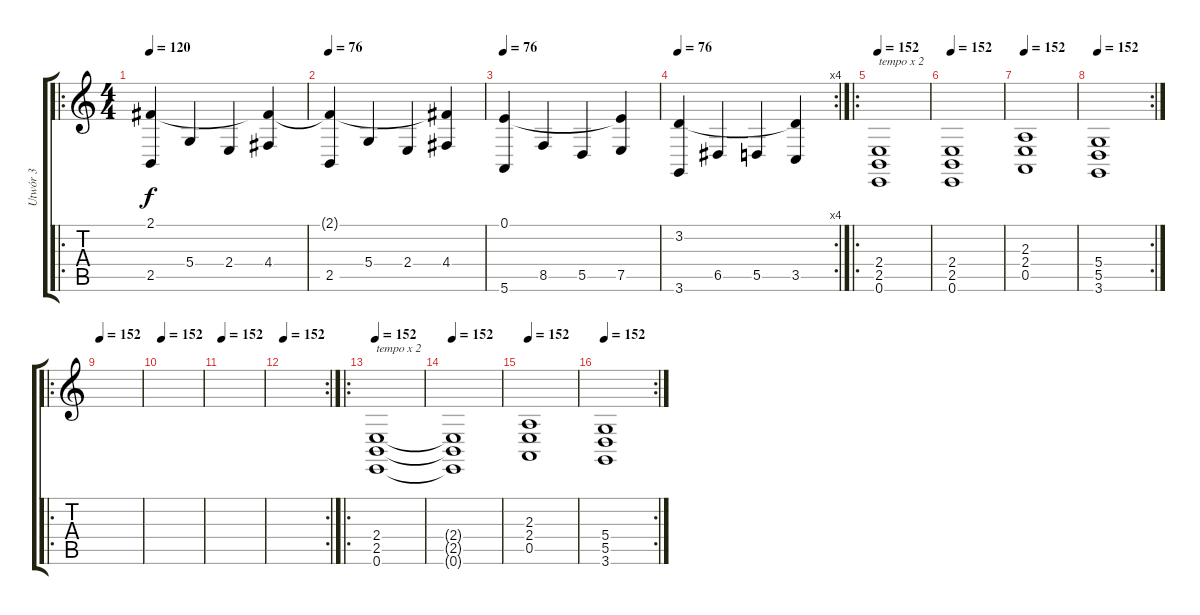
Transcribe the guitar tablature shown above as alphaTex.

\track ("Utwór 3" "Utwór 3") {instrument stringensemble1}
\staff {score tabs}
\tuning (E4 B3 G3 D3 A2 E2) {hide}
\ro
\ts (4 4)
\tempo 120
\tempo 76
\tempo 120
\clef g2
\ks c
(2.1 2.5).4{dy f instrument stringensemble1} 5.4.4 2.4.4 (2.1{t} 4.4).4 |
\tempo 76
(2.1{t} 2.5).4 5.4.4 2.4.4 (2.1{t} 4.4).4 |
\tempo 76
(0.1 5.6).4 8.5.4 5.5.4 (0.1{t} 7.5).4 |
\rc 4
\tempo 76
(3.2 3.6).4 6.5.4 5.5.4 (3.2{t} 3.5).4 |
\ro
\tempo 152
(2.4 2.5 0.6).1{txt "tempo x 2"} |
\tempo 152
(2.4 2.5 0.6).1 |
\tempo 152
(2.3 2.4 0.5).1 |
\rc 2
\tempo 152
(5.4 5.5 3.6).1 |
\ro
\tempo 152
|
\tempo 152
|
\tempo 152
|
\rc 2
\tempo 152
|
\ro
\tempo 152
(2.4 2.5 0.6).1{txt "tempo x 2"} |
\tempo 152
(2.4{t} 2.5{t} 0.6{t}).1 |
\tempo 152
(2.3 2.4 0.5).1 |
\rc 2
\tempo 152
(5.4 5.5 3.6).1
